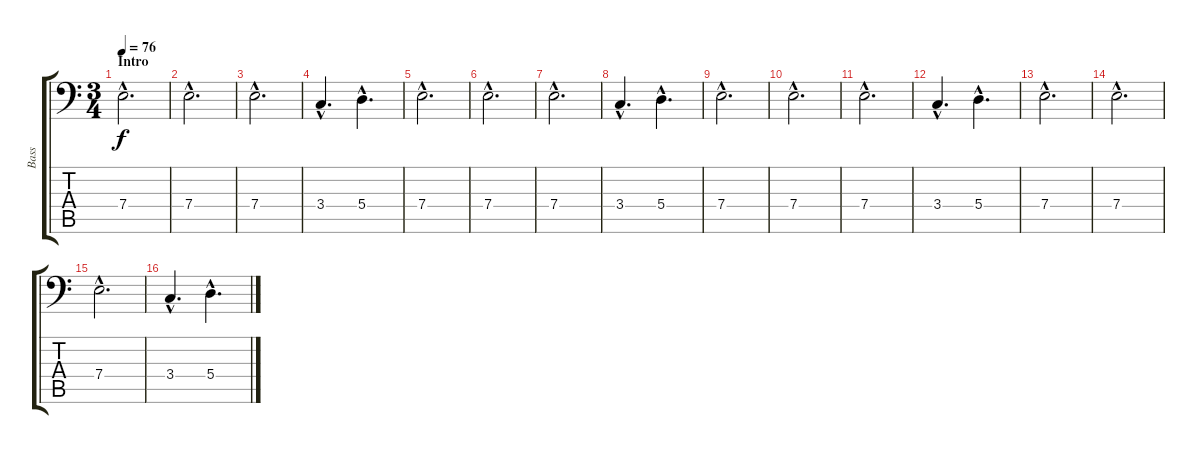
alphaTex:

\track ("Bass" "Bass") {instrument electricbassfinger}
\staff {score tabs}
\tuning (C3 G2 D2 A1 E1 B0) {hide}
\ts (3 4)
\section ("" "Intro")
\tempo 76
\clef f4
\ks c
7.4{hac}.2{d dy f instrument electricbassfinger} |
7.4{hac}.2{d} |
7.4{hac}.2{d} |
3.4{hac}.4{d} 5.4{hac}.4{d} |
7.4{hac}.2{d} |
7.4{hac}.2{d} |
7.4{hac}.2{d} |
3.4{hac}.4{d} 5.4{hac}.4{d} |
7.4{hac}.2{d} |
7.4{hac}.2{d} |
7.4{hac}.2{d} |
3.4{hac}.4{d} 5.4{hac}.4{d} |
7.4{hac}.2{d} |
7.4{hac}.2{d} |
7.4{hac}.2{d} |
3.4{hac}.4{d} 5.4{hac}.4{d}
